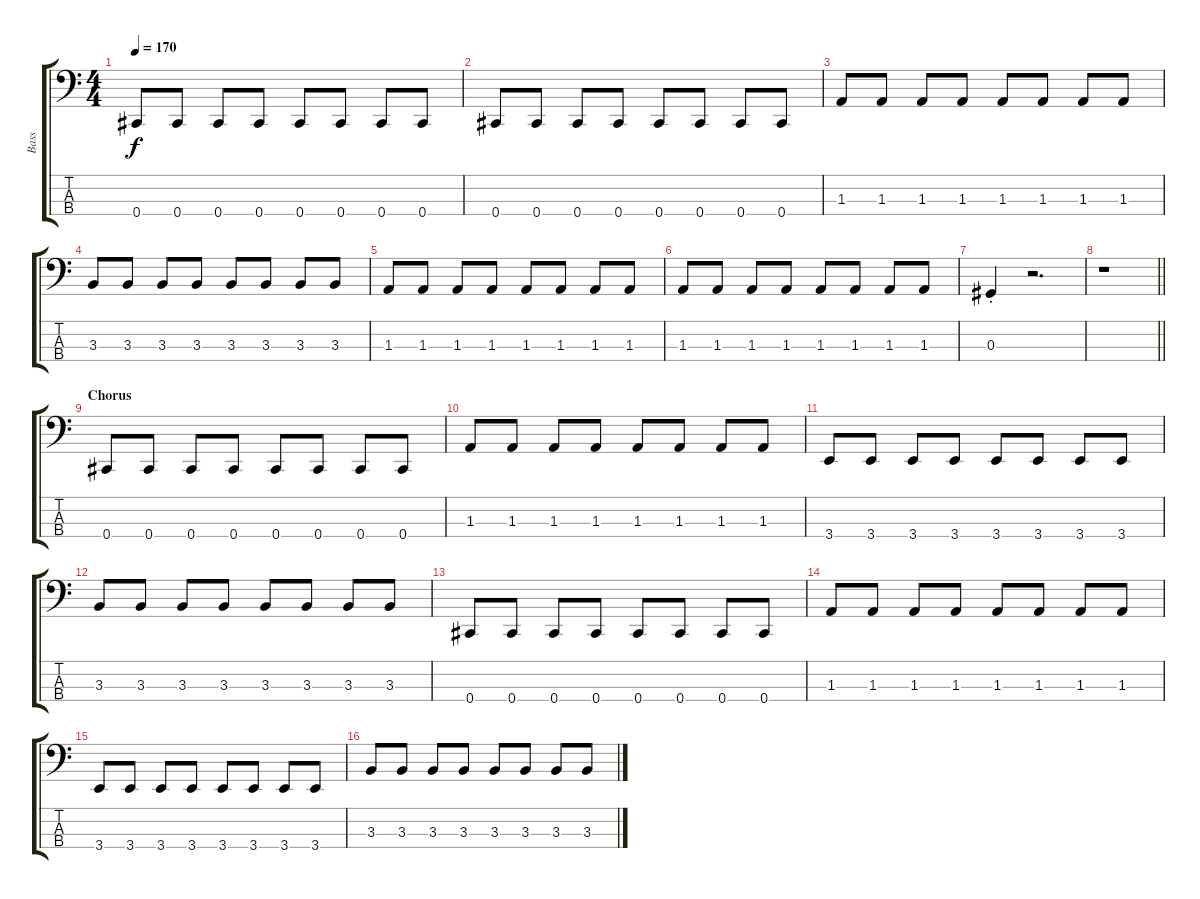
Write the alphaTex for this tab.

\track ("Bass" "Bass") {instrument electricbassfinger}
\staff {score tabs}
\tuning (Gb2 Db2 Ab1 Db1) {hide}
\ts (4 4)
\tempo 170
\clef f4
\ks c
0.4.8{dy f} 0.4.8 0.4.8 0.4.8 0.4.8 0.4.8 0.4.8 0.4.8 |
0.4.8 0.4.8 0.4.8 0.4.8 0.4.8 0.4.8 0.4.8 0.4.8 |
1.3.8 1.3.8 1.3.8 1.3.8 1.3.8 1.3.8 1.3.8 1.3.8 |
3.3.8 3.3.8 3.3.8 3.3.8 3.3.8 3.3.8 3.3.8 3.3.8 |
1.3.8 1.3.8 1.3.8 1.3.8 1.3.8 1.3.8 1.3.8 1.3.8 |
1.3.8 1.3.8 1.3.8 1.3.8 1.3.8 1.3.8 1.3.8 1.3.8 |
0.3{st}.4 r.2{d} |
\barLineRight lightlight
r.1 |
\section ("" "Chorus")
0.4.8 0.4.8 0.4.8 0.4.8 0.4.8 0.4.8 0.4.8 0.4.8 |
1.3.8 1.3.8 1.3.8 1.3.8 1.3.8 1.3.8 1.3.8 1.3.8 |
3.4.8 3.4.8 3.4.8 3.4.8 3.4.8 3.4.8 3.4.8 3.4.8 |
3.3.8 3.3.8 3.3.8 3.3.8 3.3.8 3.3.8 3.3.8 3.3.8 |
0.4.8 0.4.8 0.4.8 0.4.8 0.4.8 0.4.8 0.4.8 0.4.8 |
1.3.8 1.3.8 1.3.8 1.3.8 1.3.8 1.3.8 1.3.8 1.3.8 |
3.4.8 3.4.8 3.4.8 3.4.8 3.4.8 3.4.8 3.4.8 3.4.8 |
3.3.8 3.3.8 3.3.8 3.3.8 3.3.8 3.3.8 3.3.8 3.3.8
